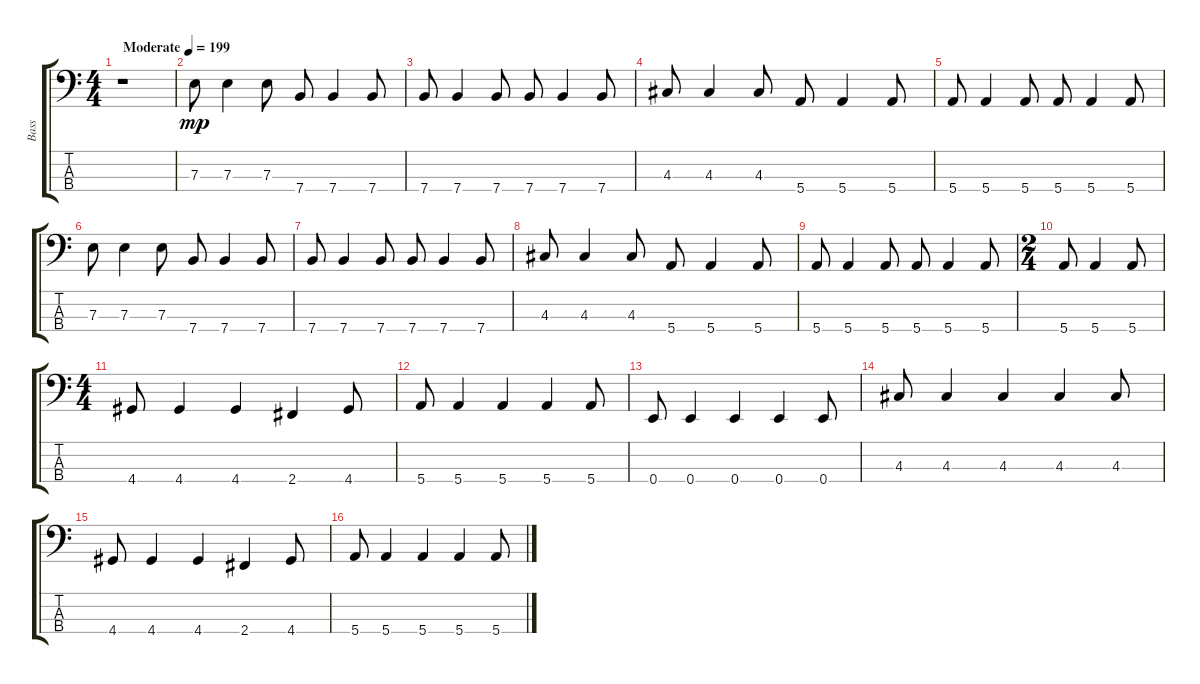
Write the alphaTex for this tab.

\track ("Bass" "Bass") {instrument electricbasspick}
\staff {score tabs}
\tuning (G2 D2 A1 E1) {hide}
\ts (4 4)
\tempo (199 "Moderate")
\clef f4
\ks c
r.1{dy mp instrument electricbasspick} |
7.3.8 7.3.4 7.3.8 7.4.8 7.4.4 7.4.8 |
7.4.8 7.4.4 7.4.8 7.4.8 7.4.4 7.4.8 |
4.3.8 4.3.4 4.3.8 5.4.8 5.4.4 5.4.8 |
5.4.8 5.4.4 5.4.8 5.4.8 5.4.4 5.4.8 |
7.3.8 7.3.4 7.3.8 7.4.8 7.4.4 7.4.8 |
7.4.8 7.4.4 7.4.8 7.4.8 7.4.4 7.4.8 |
4.3.8 4.3.4 4.3.8 5.4.8 5.4.4 5.4.8 |
5.4.8 5.4.4 5.4.8 5.4.8 5.4.4 5.4.8 |
\ts (2 4)
5.4.8 5.4.4 5.4.8 |
\ts (4 4)
4.4.8 4.4.4 4.4.4 2.4.4 4.4.8 |
5.4.8 5.4.4 5.4.4 5.4.4 5.4.8 |
0.4.8 0.4.4 0.4.4 0.4.4 0.4.8 |
4.3.8 4.3.4 4.3.4 4.3.4 4.3.8 |
4.4.8 4.4.4 4.4.4 2.4.4 4.4.8 |
5.4.8 5.4.4 5.4.4 5.4.4 5.4.8
